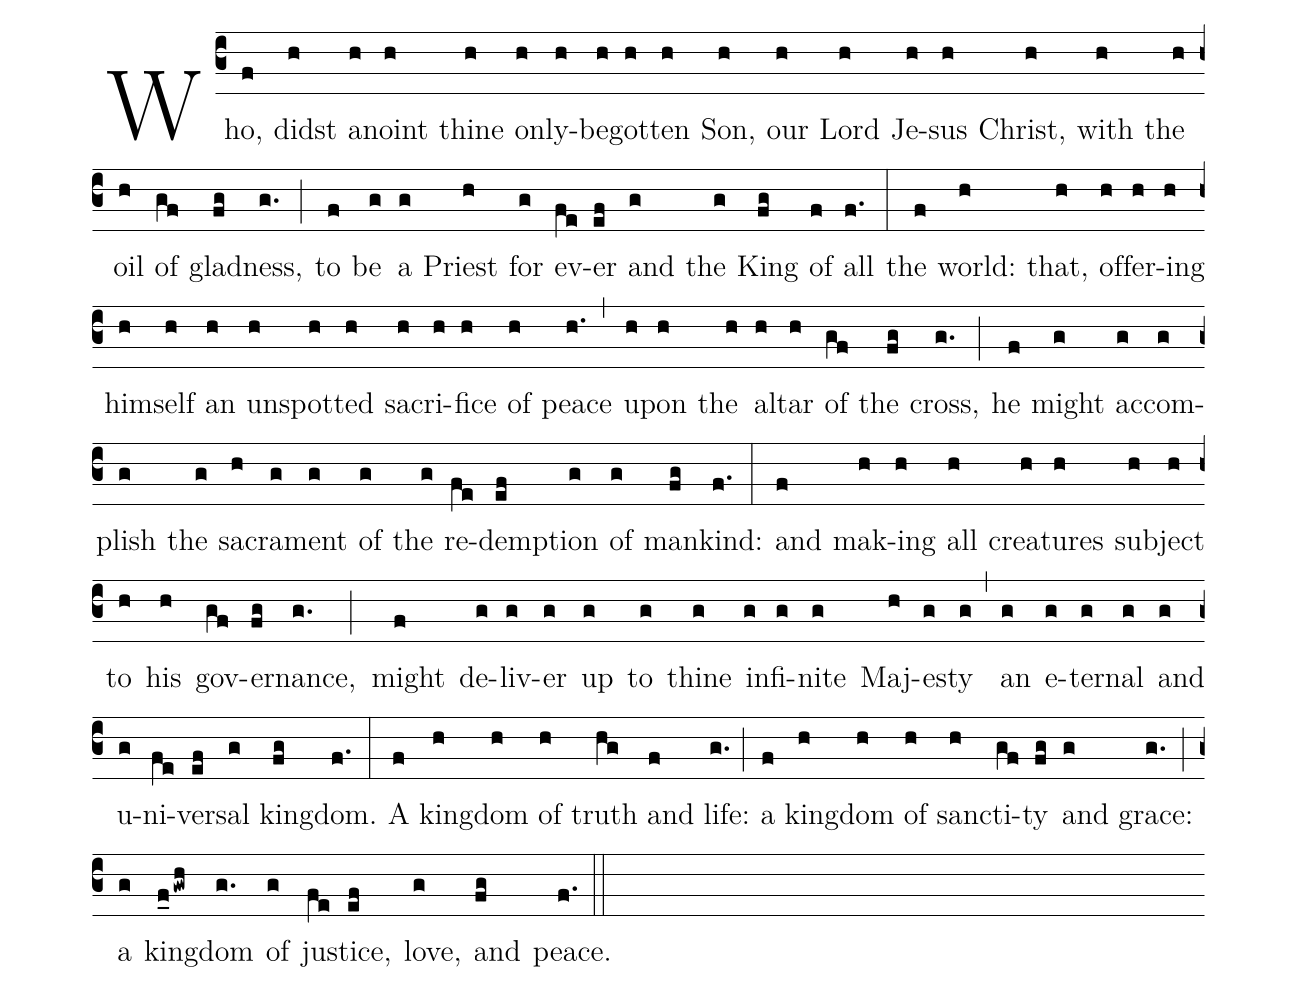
%%
(c3)Who,(f) didst(h) a(h)noint(h) thine(h) on(h)ly-(h)be(h)got(h)ten(h) Son,(h) our(h) Lord(h) Je(h)sus(h) Christ,(h) with(h) the(h) oil(h) of(gf) glad(fg)ness,(g.) (;) to(f) be(g) a(g) Priest(h) for(g) ev(fe)er(ef) and(g) the(g) King(fg) of(f) all(f.) (:) the(f) world:(h) that,(h) of(h)fer(h)ing(h) him(h)self(h) an(h) un(h)spot(h)ted(h) sac(h)ri(h)fice(h) of(h) peace(h.) (,) up(h)on(h) the(h) al(h)tar(h) of(gf) the(fg) cross,(g.) (;) he(f) might(g) ac(g)com(g)plish(g) the(g) sac(h)ra(g)ment(g) of(g) the(g) re(fe)demp(ef)tion(g) of(g) man(fg)kind:(f.) (:) and(f) mak(h)ing(h) all(h) crea(h)tures(h) sub(h)ject(h) to(h) his(h) gov(gf)ern(fg)ance,(g.) (;) might(f) de(g)liv(g)er(g) up(g) to(g) thine(g) in(g)fi(g)nite(g) Maj(h)es(g)ty(g) (,) an(g) e(g)ter(g)nal(g) and(g) u(g)ni(fe)ver(ef)sal(g) king(fg)dom.(f.) (:) A(f) king(h)dom(h) of(h) truth(hg) and(f) life:(g.) (;) a(f) king(h)dom(h) of(h) sanc(h)ti(gf)ty(fg) and(g) grace:(g.) (;) a(g) king(f_0gwh)dom(g.) of(g) jus(fe)tice,(ef) love,(g) and(fg) peace.(f.) (::)
